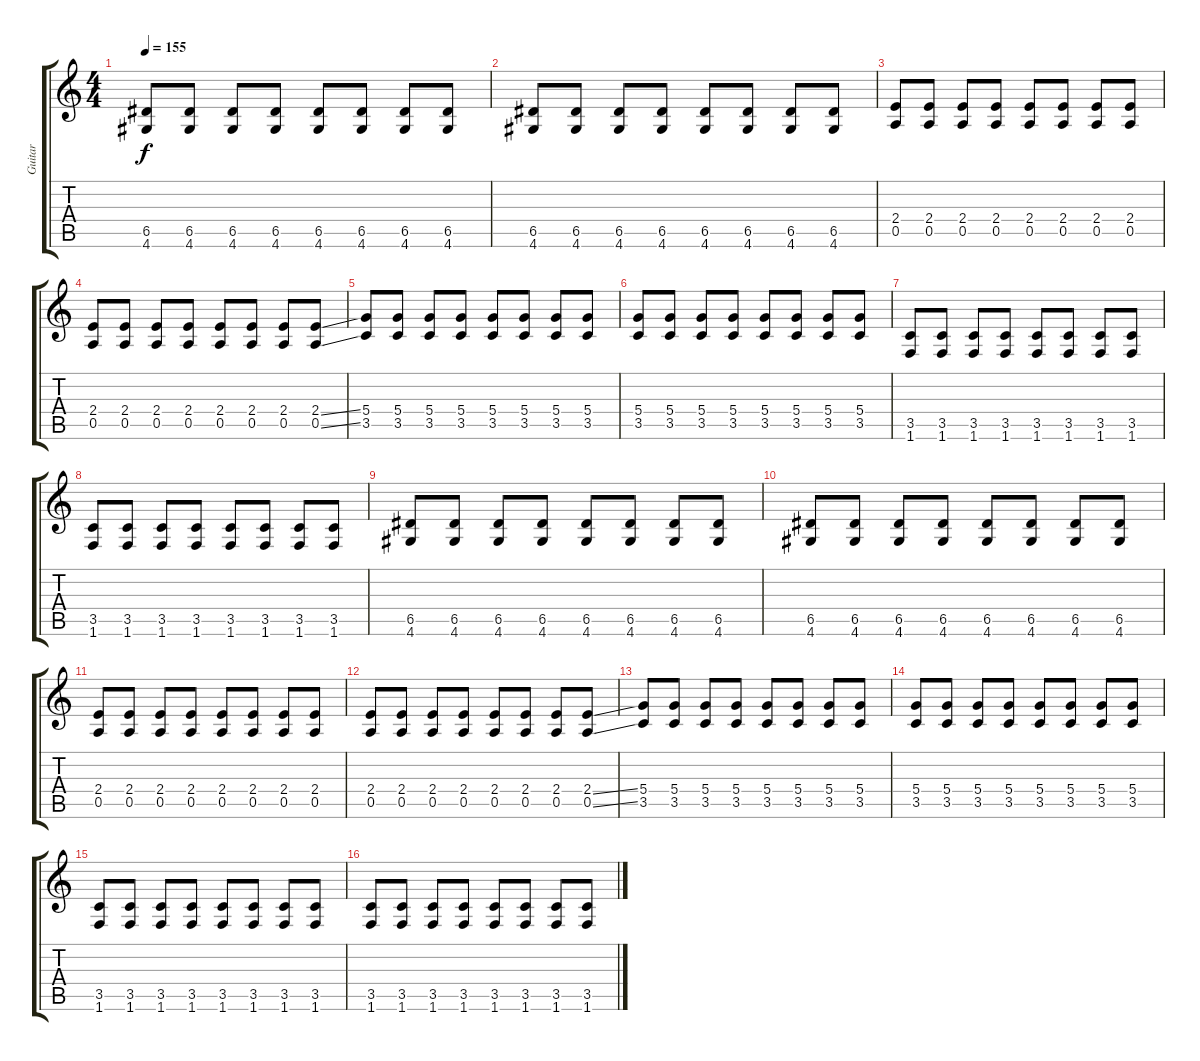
\track ("Guitar" "Guitar") {instrument distortionguitar}
\staff {score tabs}
\tuning (E4 B3 G3 D3 A2 E2) {hide}
\ts (4 4)
\tempo 155
\clef g2
\ks c
(6.5 4.6).8{dy f} (6.5 4.6).8 (6.5 4.6).8 (6.5 4.6).8 (6.5 4.6).8 (6.5 4.6).8 (6.5 4.6).8 (6.5 4.6).8 |
(6.5 4.6).8 (6.5 4.6).8 (6.5 4.6).8 (6.5 4.6).8 (6.5 4.6).8 (6.5 4.6).8 (6.5 4.6).8 (6.5 4.6).8 |
(2.4 0.5).8 (2.4 0.5).8 (2.4 0.5).8 (2.4 0.5).8 (2.4 0.5).8 (2.4 0.5).8 (2.4 0.5).8 (2.4 0.5).8 |
(2.4 0.5).8 (2.4 0.5).8 (2.4 0.5).8 (2.4 0.5).8 (2.4 0.5).8 (2.4 0.5).8 (2.4 0.5).8 (2.4{ss} 0.5{ss}).8 |
(5.4 3.5).8 (5.4 3.5).8 (5.4 3.5).8 (5.4 3.5).8 (5.4 3.5).8 (5.4 3.5).8 (5.4 3.5).8 (5.4 3.5).8 |
(5.4 3.5).8 (5.4 3.5).8 (5.4 3.5).8 (5.4 3.5).8 (5.4 3.5).8 (5.4 3.5).8 (5.4 3.5).8 (5.4 3.5).8 |
(3.5 1.6).8 (3.5 1.6).8 (3.5 1.6).8 (3.5 1.6).8 (3.5 1.6).8 (3.5 1.6).8 (3.5 1.6).8 (3.5 1.6).8 |
(3.5 1.6).8 (3.5 1.6).8 (3.5 1.6).8 (3.5 1.6).8 (3.5 1.6).8 (3.5 1.6).8 (3.5 1.6).8 (3.5 1.6).8 |
(6.5 4.6).8 (6.5 4.6).8 (6.5 4.6).8 (6.5 4.6).8 (6.5 4.6).8 (6.5 4.6).8 (6.5 4.6).8 (6.5 4.6).8 |
(6.5 4.6).8 (6.5 4.6).8 (6.5 4.6).8 (6.5 4.6).8 (6.5 4.6).8 (6.5 4.6).8 (6.5 4.6).8 (6.5 4.6).8 |
(2.4 0.5).8 (2.4 0.5).8 (2.4 0.5).8 (2.4 0.5).8 (2.4 0.5).8 (2.4 0.5).8 (2.4 0.5).8 (2.4 0.5).8 |
(2.4 0.5).8 (2.4 0.5).8 (2.4 0.5).8 (2.4 0.5).8 (2.4 0.5).8 (2.4 0.5).8 (2.4 0.5).8 (2.4{ss} 0.5{ss}).8 |
(5.4 3.5).8 (5.4 3.5).8 (5.4 3.5).8 (5.4 3.5).8 (5.4 3.5).8 (5.4 3.5).8 (5.4 3.5).8 (5.4 3.5).8 |
(5.4 3.5).8 (5.4 3.5).8 (5.4 3.5).8 (5.4 3.5).8 (5.4 3.5).8 (5.4 3.5).8 (5.4 3.5).8 (5.4 3.5).8 |
(3.5 1.6).8 (3.5 1.6).8 (3.5 1.6).8 (3.5 1.6).8 (3.5 1.6).8 (3.5 1.6).8 (3.5 1.6).8 (3.5 1.6).8 |
(3.5 1.6).8 (3.5 1.6).8 (3.5 1.6).8 (3.5 1.6).8 (3.5 1.6).8 (3.5 1.6).8 (3.5 1.6).8 (3.5 1.6).8
